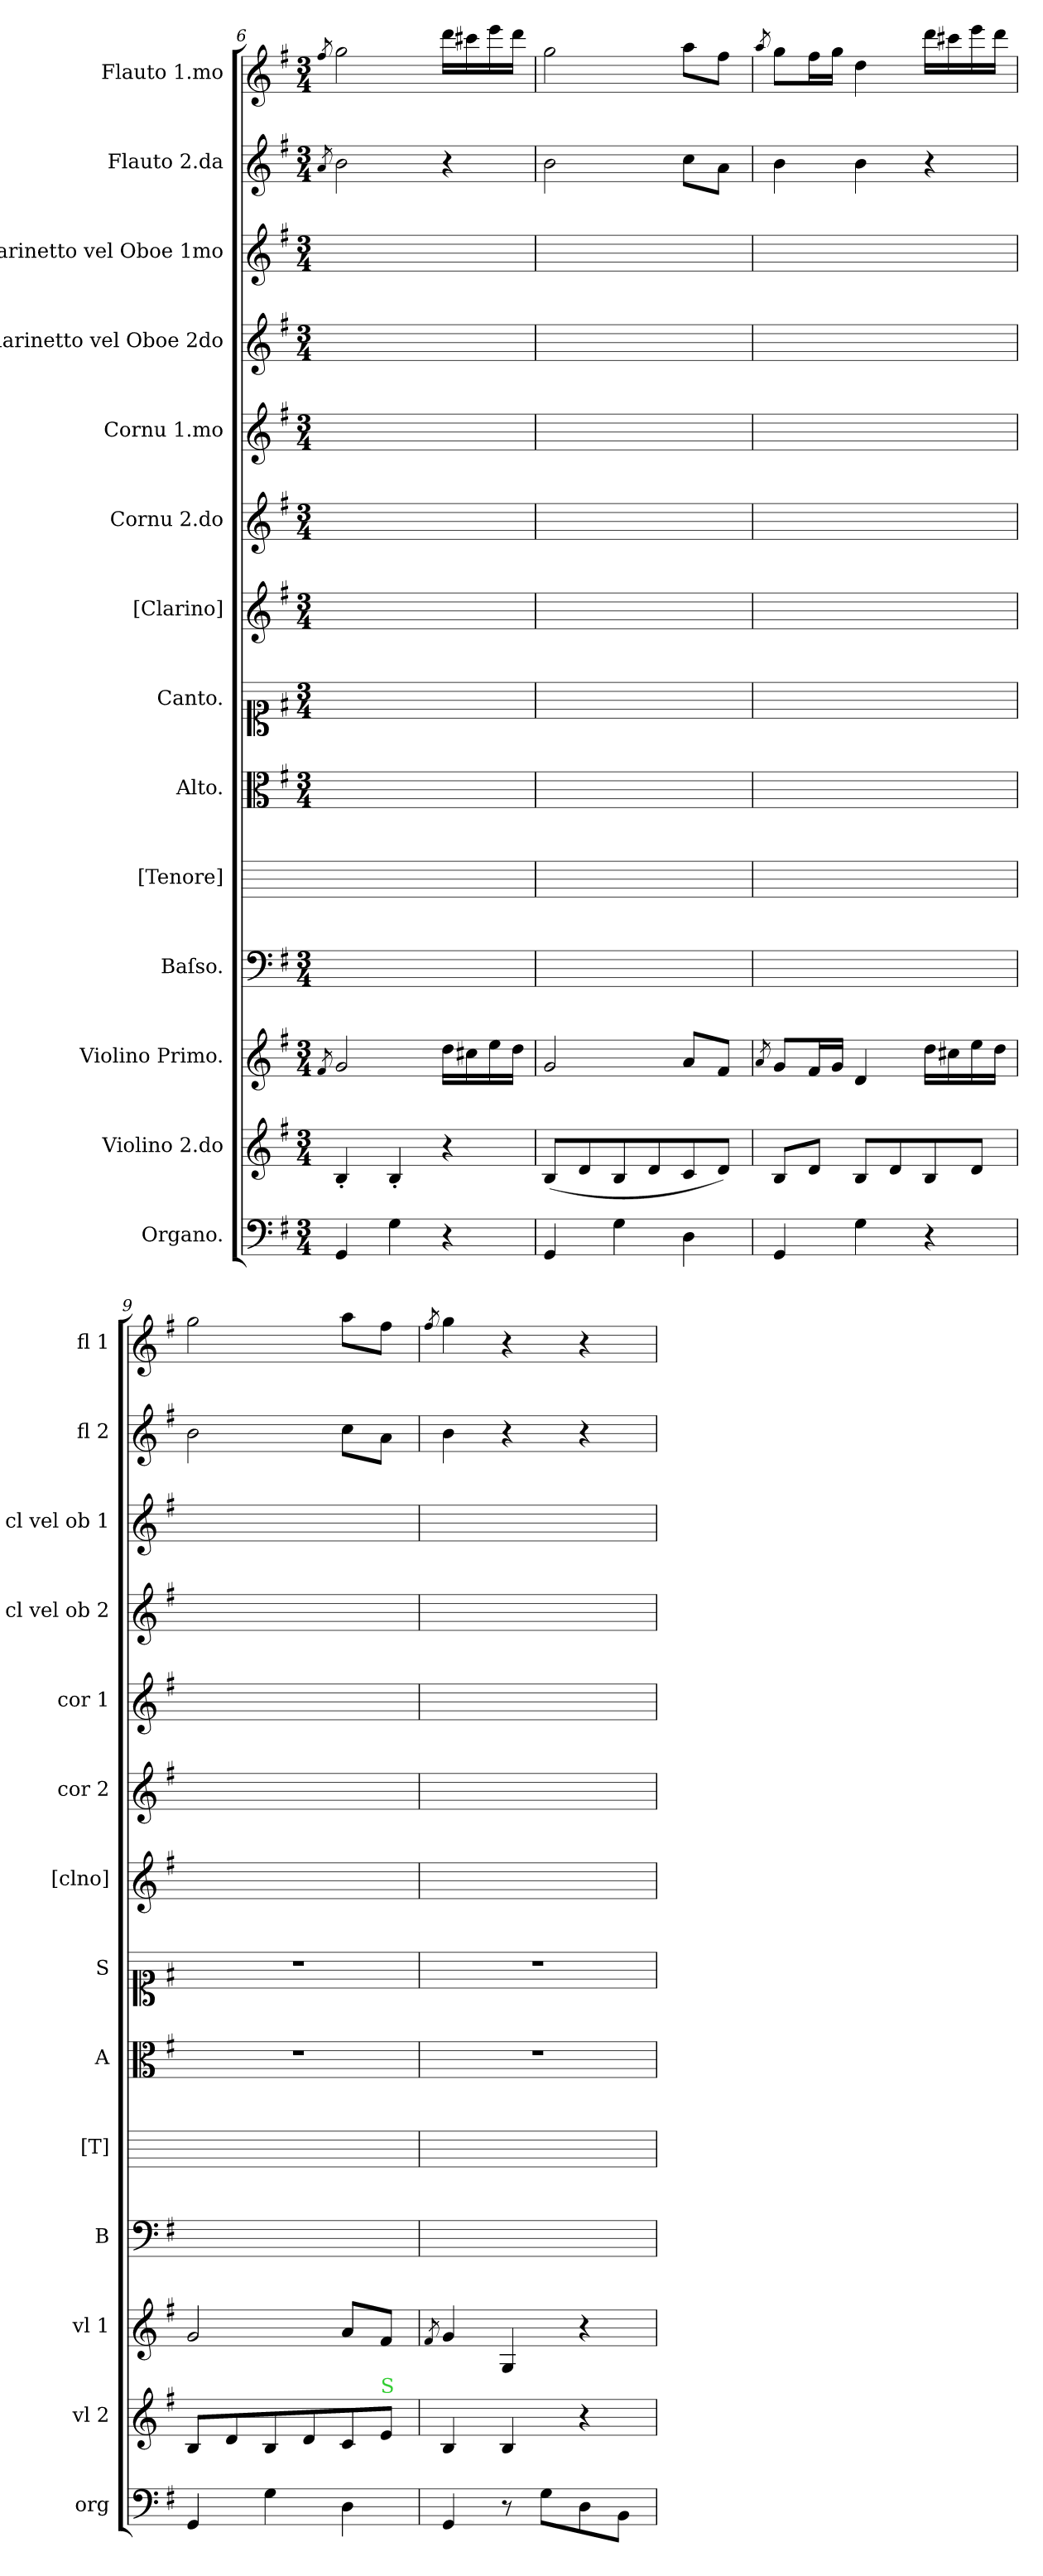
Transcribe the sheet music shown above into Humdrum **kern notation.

**kern	**kern	**kern	**kern	**kern	**kern	**kern	**kern	**kern	**kern	**kern	**kern	**kern	**kern
*part14	*part13	*part12	*part11	*part10	*part9	*part8	*part7	*part6	*part5	*part4	*part3	*part2	*part1
*staff14	*staff13	*staff12	*staff11	*staff10	*staff9	*staff8	*staff7	*staff6	*staff5	*staff4	*staff3	*staff2	*staff1
*I"Organo.	*I"Violino 2.do	*I"Violino Primo.	*I"Baſso.	*I"[Tenore]	*I"Alto.	*I"Canto.	*I"[Clarino]	*I"Cornu 2.do	*I"Cornu 1.mo	*I"Clarinetto vel Oboe 2do	*I"Clarinetto vel Oboe 1mo	*I"Flauto 2.da	*I"Flauto 1.mo
*I'org	*I'vl 2	*I'vl 1	*I'B	*I'[T]	*I'A	*I'S	*I'[clno]	*I'cor 2	*I'cor 1	*I'cl vel ob 2	*I'cl vel ob 1	*I'fl 2	*I'fl 1
*clefF4	*clefG2	*clefG2	*clefF4	*	*clefC3	*clefC1	*clefG2	*clefG2	*clefG2	*clefG2	*clefG2	*clefG2	*clefG2
*k[f#]	*k[f#]	*k[f#]	*k[f#]	*	*k[f#]	*k[f#]	*k[f#]	*k[f#]	*k[f#]	*k[f#]	*k[f#]	*k[f#]	*k[f#]
*G:	*G:	*G:	*G:	*	*G:	*G:	*G:	*G:	*G:	*G:	*G:	*G:	*G:
*M3/4	*M3/4	*M3/4	*M3/4	*	*M3/4	*M3/4	*M3/4	*M3/4	*M3/4	*M3/4	*M3/4	*M3/4	*M3/4
=6	=6	=6	=6	=6	=6	=6	=6	=6	=6	=6	=6	=6	=6
.	.	8qf#/	.	.	.	.	.	.	.	.	.	8qa/	8qff#/
4GG/	4B'/	2g/	2.ryy	2.ryy	2.ryy	2.ryy	2.ryy	2.ryy	2.ryy	2.ryy	2.ryy	2b\	2gg\
4G\	4B'/	.	.	.	.	.	.	.	.	.	.	.	.
4r	4r	16dd\LL	.	.	.	.	.	.	.	.	.	4r	16ddd\LL
.	.	16cc#X\	.	.	.	.	.	.	.	.	.	.	16ccc#X\
.	.	16ee\	.	.	.	.	.	.	.	.	.	.	16eee\
.	.	16dd\JJ	.	.	.	.	.	.	.	.	.	.	16ddd\JJ
=7	=7	=7	=7	=7	=7	=7	=7	=7	=7	=7	=7	=7	=7
4GG/	(8B/L	2g/	2.ryy	2.ryy	2.ryy	2.ryy	2.ryy	2.ryy	2.ryy	2.ryy	2.ryy	2b\	2gg\
.	8d/	.	.	.	.	.	.	.	.	.	.	.	.
4G\	8B/	.	.	.	.	.	.	.	.	.	.	.	.
.	8d/	.	.	.	.	.	.	.	.	.	.	.	.
4D\	8c/	8a/L	.	.	.	.	.	.	.	.	.	8cc\L	8aa\L
.	8d/J)	8f#/J	.	.	.	.	.	.	.	.	.	8a\J	8ff#\J
=8	=8	=8	=8	=8	=8	=8	=8	=8	=8	=8	=8	=8	=8
.	.	8qa/	.	.	.	.	.	.	.	.	.	.	8qaa/
4GG/	8B/L	8g/L	2.ryy	2.ryy	2.ryy	2.ryy	2.ryy	2.ryy	2.ryy	2.ryy	2.ryy	4b\	8gg\L
.	8d/J	16f#/L	.	.	.	.	.	.	.	.	.	.	16ff#\L
.	.	16g/JJ	.	.	.	.	.	.	.	.	.	.	16gg\JJ
4G\	8B/L	4d/	.	.	.	.	.	.	.	.	.	4b\	4dd\
.	8d/	.	.	.	.	.	.	.	.	.	.	.	.
4r	8B/	16dd\LL	.	.	.	.	.	.	.	.	.	4r	16ddd\LL
.	.	16cc#X\	.	.	.	.	.	.	.	.	.	.	16ccc#X\
.	8d/J	16ee\	.	.	.	.	.	.	.	.	.	.	16eee\
.	.	16dd\JJ	.	.	.	.	.	.	.	.	.	.	16ddd\JJ
=9	=9	=9	=9	=9	=9	=9	=9	=9	=9	=9	=9	=9	=9
4GG/	8B/L	2g/	2.ryy	2.ryy	2.r	2.r	2.ryy	2.ryy	2.ryy	2.ryy	2.ryy	2b\	2gg\
.	8d/	.	.	.	.	.	.	.	.	.	.	.	.
4G\	8B/	.	.	.	.	.	.	.	.	.	.	.	.
.	8d/	.	.	.	.	.	.	.	.	.	.	.	.
4D\	8c/	8a/L	.	.	.	.	.	.	.	.	.	8cc\L	8aa\L
!	!LO:TX:a:color=limegreen:t=S	!	!	!	!	!	!	!	!	!	!	!	!
.	8e/J	8f#/J	.	.	.	.	.	.	.	.	.	8a\J	8ff#\J
=10	=10	=10	=10	=10	=10	=10	=10	=10	=10	=10	=10	=10	=10
.	.	8qf#/	.	.	.	.	.	.	.	.	.	.	8qff#/
4GG/	4B/	4g/	2.ryy	2.ryy	2.r	2.r	2.ryy	2.ryy	2.ryy	2.ryy	2.ryy	4b\	4gg\
8r	4B/	4G/	.	.	.	.	.	.	.	.	.	4r	4r
8G\L	.	.	.	.	.	.	.	.	.	.	.	.	.
8D\	4r	4r	.	.	.	.	.	.	.	.	.	4r	4r
8BB\J	.	.	.	.	.	.	.	.	.	.	.	.	.
=	=	=	=	=	=	=	=	=	=	=	=	=	=
*-	*-	*-	*-	*-	*-	*-	*-	*-	*-	*-	*-	*-	*-
